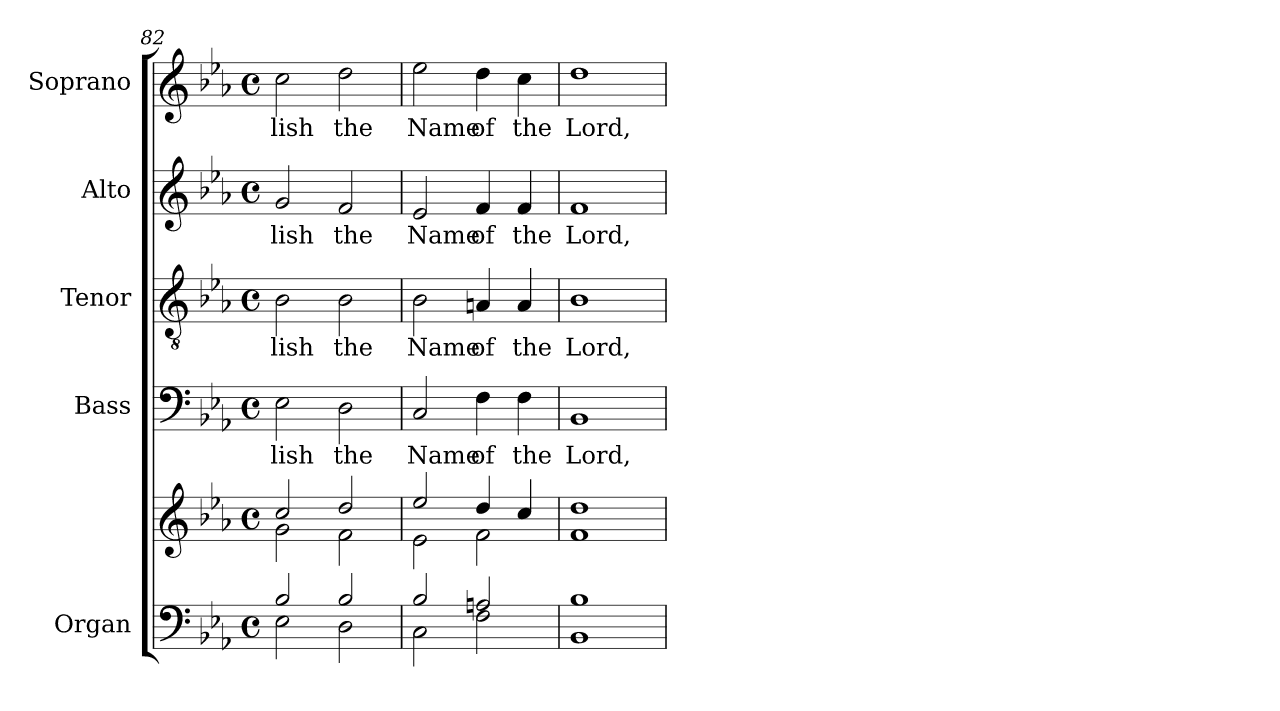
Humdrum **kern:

**kern	**kern	**kern	**text	**kern	**text	**kern	**text	**kern	**text
*part5	*part5	*part4	*part4	*part3	*part3	*part2	*part2	*part1	*part1
*staff6	*staff5	*staff4	*staff4	*staff3	*staff3	*staff2	*staff2	*staff1	*staff1
*I"Organ	*	*I"Bass	*	*I"Tenor	*	*I"Alto	*	*I"Soprano	*
*I'Org.	*	*I'B.	*	*I'T.	*	*I'A.	*	*I'S.	*
*clefF4	*clefG2	*clefF4	*	*clefGv2	*	*clefG2	*	*clefG2	*
*	*	*	*	*ITrd7c12	*	*	*	*	*
*k[b-e-a-]	*k[b-e-a-]	*k[b-e-a-]	*	*k[b-e-a-]	*	*k[b-e-a-]	*	*k[b-e-a-]	*
*E-:	*E-:	*E-:	*	*E-:	*	*E-:	*	*E-:	*
*M4/4	*M4/4	*M4/4	*	*M4/4	*	*M4/4	*	*M4/4	*
*met(c)	*met(c)	*met(c)	*	*met(c)	*	*met(c)	*	*met(c)	*
=82	=82	=82	=82	=82	=82	=82	=82	=82	=82
*^	*^	*	*	*	*	*	*	*	*
!	!	!	!	!	!LO:LY:b:color=#000000	!	!	!	!	!	!
!	!	!	!	!	!	!	!LO:LY:b:color=#000000	!	!	!	!
!	!	!	!	!	!	!	!	!	!LO:LY:b:color=#000000	!	!
!	!	!	!	!	!	!	!	!	!	!	!LO:LY:b:color=#000000
2B-i/	2E-i\	2cci/	2gi\	2E-i\	-lish	2BB-i\	-lish	2gi/	-lish	2cci\	-lish
!	!	!	!	!	!LO:LY:b:color=#000000	!	!	!	!	!	!
!	!	!	!	!	!	!	!LO:LY:b:color=#000000	!	!	!	!
!	!	!	!	!	!	!	!	!	!LO:LY:b:color=#000000	!	!
!	!	!	!	!	!	!	!	!	!	!	!LO:LY:b:color=#000000
2B-i/	2Di\	2ddi/	2fi\	2Di\	the	2BB-i\	the	2fi/	the	2ddi\	the
=83	=83	=83	=83	=83	=83	=83	=83	=83	=83	=83	=83
!	!	!	!	!	!LO:LY:b:color=#000000	!	!	!	!	!	!
!	!	!	!	!	!	!	!LO:LY:b:color=#000000	!	!	!	!
!	!	!	!	!	!	!	!	!	!LO:LY:b:color=#000000	!	!
!	!	!	!	!	!	!	!	!	!	!	!LO:LY:b:color=#000000
2B-i/	2Ci\	2ee-i/	2e-i\	2Ci/	Name	2BB-i\	Name	2e-i/	Name	2ee-i\	Name
!	!	!	!	!	!LO:LY:b:color=#000000	!	!	!	!	!	!
!	!	!	!	!	!	!	!LO:LY:b:color=#000000	!	!	!	!
!	!	!	!	!	!	!	!	!	!LO:LY:b:color=#000000	!	!
!	!	!	!	!	!	!	!	!	!	!	!LO:LY:b:color=#000000
2Ani/	2Fi\	4ddi/	2fi\	4Fi\	of	4AAni/	of	4fi/	of	4ddi\	of
!	!	!	!	!	!LO:LY:b:color=#000000	!	!	!	!	!	!
!	!	!	!	!	!	!	!LO:LY:b:color=#000000	!	!	!	!
!	!	!	!	!	!	!	!	!	!LO:LY:b:color=#000000	!	!
!	!	!	!	!	!	!	!	!	!	!	!LO:LY:b:color=#000000
.	.	4cci/	.	4Fi\	the	4AAi/	the	4fi/	the	4cci\	the
*v	*v	*	*	*	*	*	*	*	*	*	*
*	*v	*v	*	*	*	*	*	*	*	*
=84	=84	=84	=84	=84	=84	=84	=84	=84	=84
!	!	!	!LO:LY:b:color=#000000	!	!	!	!	!	!
!	!	!	!	!	!LO:LY:b:color=#000000	!	!	!	!
!	!	!	!	!	!	!	!LO:LY:b:color=#000000	!	!
!	!	!	!	!	!	!	!	!	!LO:LY:b:color=#000000
1BB-i 1B-i	1fi 1ddi	1BB-i	Lord,	1BB-i	Lord,	1fi	Lord,	1ddi	Lord,
=	=	=	=	=	=	=	=	=	=
*-	*-	*-	*-	*-	*-	*-	*-	*-	*-
